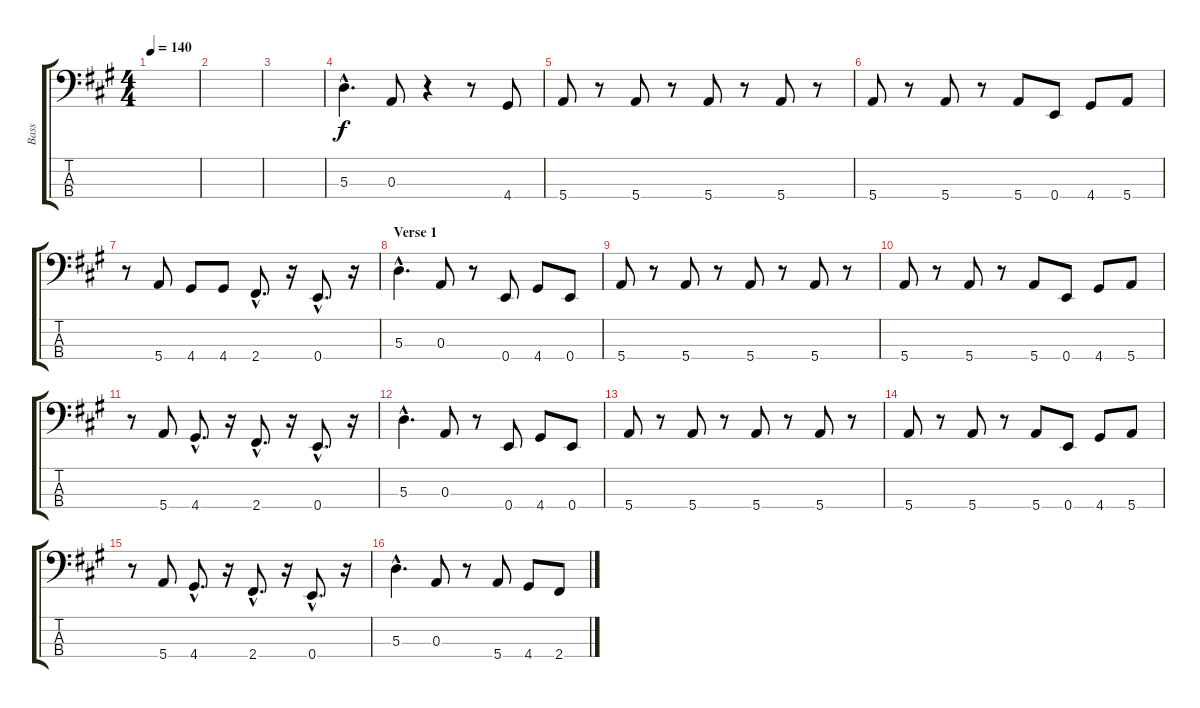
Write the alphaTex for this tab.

\track ("Bass" "Bass") {instrument electricbassfinger}
\staff {score tabs}
\tuning (G2 D2 A1 E1) {hide}
\ts (4 4)
\tempo 140
\clef f4
\ks a
|
|
|
5.3{hac}.4{d} 0.3.8 r.4 r.8 4.4.8 |
5.4.8 r.8 5.4.8 r.8 5.4.8 r.8 5.4.8 r.8 |
5.4.8 r.8 5.4.8 r.8 5.4.8 0.4.8 4.4.8 5.4.8 |
r.8 5.4.8 4.4.8 4.4.8 2.4{hac}.8{d} r.16 0.4{hac}.8{d} r.16 |
\section ("" "Verse 1")
5.3{hac}.4{d} 0.3.8 r.8 0.4.8 4.4.8 0.4.8 |
5.4.8 r.8 5.4.8 r.8 5.4.8 r.8 5.4.8 r.8 |
5.4.8 r.8 5.4.8 r.8 5.4.8 0.4.8 4.4.8 5.4.8 |
r.8 5.4.8 4.4{hac}.8{d} r.16 2.4{hac}.8{d} r.16 0.4{hac}.8{d} r.16 |
5.3{hac}.4{d} 0.3.8 r.8 0.4.8 4.4.8 0.4.8 |
5.4.8 r.8 5.4.8 r.8 5.4.8 r.8 5.4.8 r.8 |
5.4.8 r.8 5.4.8 r.8 5.4.8 0.4.8 4.4.8 5.4.8 |
r.8 5.4.8 4.4{hac}.8{d} r.16 2.4{hac}.8{d} r.16 0.4{hac}.8{d} r.16 |
5.3{hac}.4{d} 0.3.8 r.8 5.4.8 4.4.8 2.4.8
